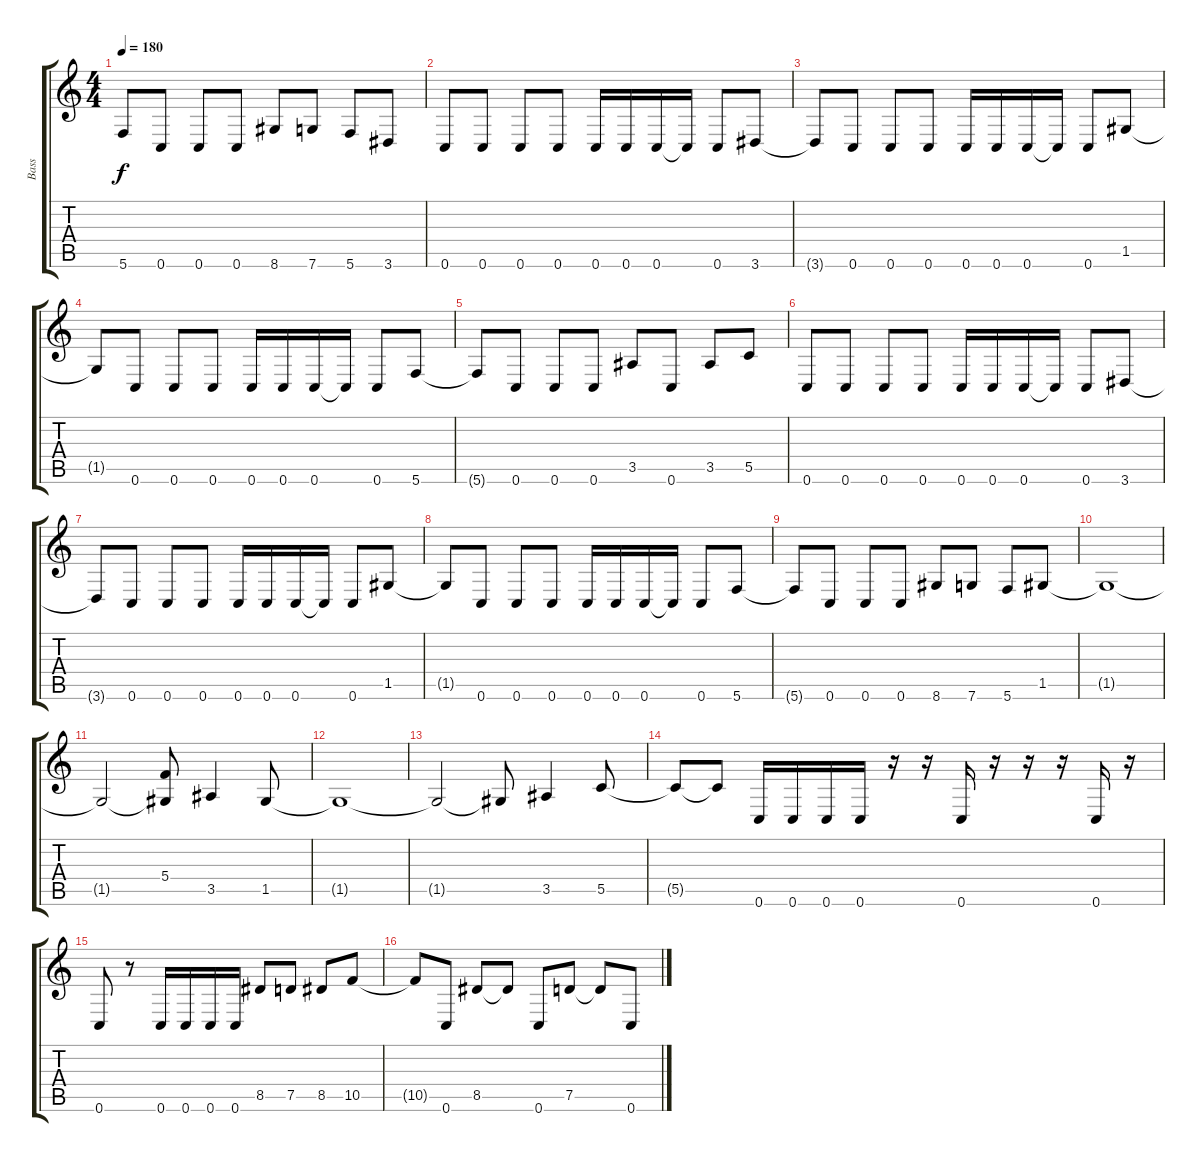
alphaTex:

\track ("Bass" "Bass") {instrument electricbassfinger}
\staff {score tabs}
\tuning (D4 A3 F3 C3 G2 C2) {hide}
\ts (4 4)
\tempo 180
\clef g2
\ks c
5.6{t}.8{dy f} 0.6.8 0.6.8 0.6.8 8.6.8 7.6.8 5.6.8 3.6.8 |
0.6.8 0.6.8 0.6.8 0.6.8 0.6.16 0.6.16 0.6.16 0.6{t}.16 0.6.8 3.6.8 |
3.6{t}.8 0.6.8 0.6.8 0.6.8 0.6.16 0.6.16 0.6.16 0.6{t}.16 0.6.8 1.5.8 |
1.5{t}.8 0.6.8 0.6.8 0.6.8 0.6.16 0.6.16 0.6.16 0.6{t}.16 0.6.8 5.6.8 |
5.6{t}.8 0.6.8 0.6.8 0.6.8 3.5.8 0.6.8 3.5.8 5.5.8 |
0.6.8 0.6.8 0.6.8 0.6.8 0.6.16 0.6.16 0.6.16 0.6{t}.16 0.6.8 3.6.8 |
3.6{t}.8 0.6.8 0.6.8 0.6.8 0.6.16 0.6.16 0.6.16 0.6{t}.16 0.6.8 1.5.8 |
1.5{t}.8 0.6.8 0.6.8 0.6.8 0.6.16 0.6.16 0.6.16 0.6{t}.16 0.6.8 5.6.8 |
5.6{t}.8 0.6.8 0.6.8 0.6.8 8.6.8 7.6.8 5.6.8 1.5.8 |
1.5{t}.1 |
1.5{t}.2 (5.4 1.5{t}).8 3.5.4 1.5.8 |
1.5{t}.1 |
1.5{t}.2 1.5{t}.8 3.5.4 5.5.8 |
5.5{t}.8 5.5{t}.8 0.6.16 0.6.16 0.6.16 0.6.16 r.16 r.16 0.6.16 r.16 r.16 r.16 0.6.16 r.16 |
0.6.8 r.8 0.6.16 0.6.16 0.6.16 0.6.16 8.5.8 7.5.8 8.5.8 10.5.8 |
10.5{t}.8 0.6.8 8.5.8 8.5{t}.8 0.6.8 7.5.8 7.5{t}.8 0.6.8
